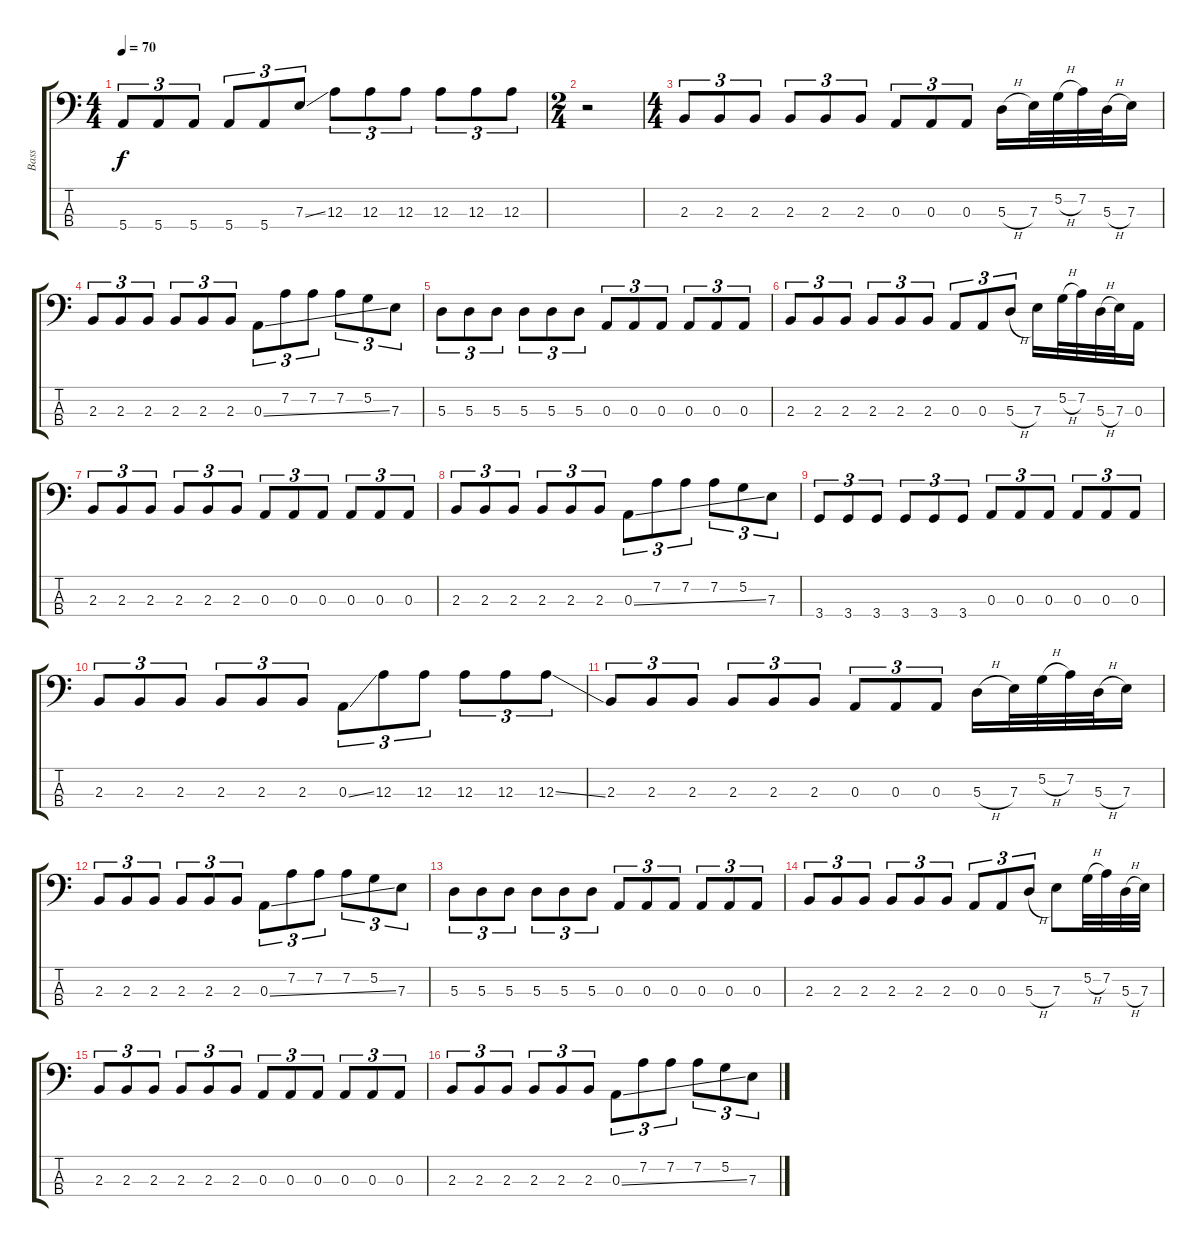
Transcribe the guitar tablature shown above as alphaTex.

\track ("Bass" "Bass") {instrument electricbasspick}
\staff {score tabs}
\tuning (G2 D2 A1 E1) {hide}
\ts (4 4)
\tempo 70
\clef f4
\ks c
5.4.8{tu (3 2) dy f} 5.4.8{tu (3 2)} 5.4.8{tu (3 2)} 5.4.8{tu (3 2)} 5.4.8{tu (3 2)} 7.3{ss}.8{tu (3 2)} 12.3.8{tu (3 2)} 12.3.8{tu (3 2)} 12.3.8{tu (3 2)} 12.3.8{tu (3 2)} 12.3.8{tu (3 2)} 12.3.8{tu (3 2)} |
\ts (2 4)
r.2 |
\ts (4 4)
2.3.8{tu (3 2)} 2.3.8{tu (3 2)} 2.3.8{tu (3 2)} 2.3.8{tu (3 2)} 2.3.8{tu (3 2)} 2.3.8{tu (3 2)} 0.3.8{tu (3 2)} 0.3.8{tu (3 2)} 0.3.8{tu (3 2)} 5.3{h}.16 7.3.32 5.2{h}.32 7.2.32 5.3{h}.32 7.3.16 |
2.3.8{tu (3 2)} 2.3.8{tu (3 2)} 2.3.8{tu (3 2)} 2.3.8{tu (3 2)} 2.3.8{tu (3 2)} 2.3.8{tu (3 2)} 0.3{ss}.8{tu (3 2)} 7.2.8{tu (3 2)} 7.2.8{tu (3 2)} 7.2.8{tu (3 2)} 5.2.8{tu (3 2)} 7.3.8{tu (3 2)} |
5.3.8{tu (3 2)} 5.3.8{tu (3 2)} 5.3.8{tu (3 2)} 5.3.8{tu (3 2)} 5.3.8{tu (3 2)} 5.3.8{tu (3 2)} 0.3.8{tu (3 2)} 0.3.8{tu (3 2)} 0.3.8{tu (3 2)} 0.3.8{tu (3 2)} 0.3.8{tu (3 2)} 0.3.8{tu (3 2)} |
2.3.8{tu (3 2)} 2.3.8{tu (3 2)} 2.3.8{tu (3 2)} 2.3.8{tu (3 2)} 2.3.8{tu (3 2)} 2.3.8{tu (3 2)} 0.3.8{tu (3 2)} 0.3.8{tu (3 2)} 5.3{h}.8{tu (3 2)} 7.3.16 5.2{h}.32 7.2.32 5.3{h}.32 7.3.32 0.3.16 |
2.3.8{tu (3 2)} 2.3.8{tu (3 2)} 2.3.8{tu (3 2)} 2.3.8{tu (3 2)} 2.3.8{tu (3 2)} 2.3.8{tu (3 2)} 0.3.8{tu (3 2)} 0.3.8{tu (3 2)} 0.3.8{tu (3 2)} 0.3.8{tu (3 2)} 0.3.8{tu (3 2)} 0.3.8{tu (3 2)} |
2.3.8{tu (3 2)} 2.3.8{tu (3 2)} 2.3.8{tu (3 2)} 2.3.8{tu (3 2)} 2.3.8{tu (3 2)} 2.3.8{tu (3 2)} 0.3{ss}.8{tu (3 2)} 7.2.8{tu (3 2)} 7.2.8{tu (3 2)} 7.2.8{tu (3 2)} 5.2.8{tu (3 2)} 7.3.8{tu (3 2)} |
3.4.8{tu (3 2)} 3.4.8{tu (3 2)} 3.4.8{tu (3 2)} 3.4.8{tu (3 2)} 3.4.8{tu (3 2)} 3.4.8{tu (3 2)} 0.3.8{tu (3 2)} 0.3.8{tu (3 2)} 0.3.8{tu (3 2)} 0.3.8{tu (3 2)} 0.3.8{tu (3 2)} 0.3.8{tu (3 2)} |
2.3.8{tu (3 2)} 2.3.8{tu (3 2)} 2.3.8{tu (3 2)} 2.3.8{tu (3 2)} 2.3.8{tu (3 2)} 2.3.8{tu (3 2)} 0.3{ss}.8{tu (3 2)} 12.3.8{tu (3 2)} 12.3.8{tu (3 2)} 12.3.8{tu (3 2)} 12.3.8{tu (3 2)} 12.3{ss}.8{tu (3 2)} |
2.3.8{tu (3 2)} 2.3.8{tu (3 2)} 2.3.8{tu (3 2)} 2.3.8{tu (3 2)} 2.3.8{tu (3 2)} 2.3.8{tu (3 2)} 0.3.8{tu (3 2)} 0.3.8{tu (3 2)} 0.3.8{tu (3 2)} 5.3{h}.16 7.3.32 5.2{h}.32 7.2.32 5.3{h}.32 7.3.16 |
2.3.8{tu (3 2)} 2.3.8{tu (3 2)} 2.3.8{tu (3 2)} 2.3.8{tu (3 2)} 2.3.8{tu (3 2)} 2.3.8{tu (3 2)} 0.3{ss}.8{tu (3 2)} 7.2.8{tu (3 2)} 7.2.8{tu (3 2)} 7.2.8{tu (3 2)} 5.2.8{tu (3 2)} 7.3.8{tu (3 2)} |
5.3.8{tu (3 2)} 5.3.8{tu (3 2)} 5.3.8{tu (3 2)} 5.3.8{tu (3 2)} 5.3.8{tu (3 2)} 5.3.8{tu (3 2)} 0.3.8{tu (3 2)} 0.3.8{tu (3 2)} 0.3.8{tu (3 2)} 0.3.8{tu (3 2)} 0.3.8{tu (3 2)} 0.3.8{tu (3 2)} |
2.3.8{tu (3 2)} 2.3.8{tu (3 2)} 2.3.8{tu (3 2)} 2.3.8{tu (3 2)} 2.3.8{tu (3 2)} 2.3.8{tu (3 2)} 0.3.8{tu (3 2)} 0.3.8{tu (3 2)} 5.3{h}.8{tu (3 2)} 7.3.8 5.2{h}.32 7.2.32 5.3{h}.32 7.3.32 |
2.3.8{tu (3 2)} 2.3.8{tu (3 2)} 2.3.8{tu (3 2)} 2.3.8{tu (3 2)} 2.3.8{tu (3 2)} 2.3.8{tu (3 2)} 0.3.8{tu (3 2)} 0.3.8{tu (3 2)} 0.3.8{tu (3 2)} 0.3.8{tu (3 2)} 0.3.8{tu (3 2)} 0.3.8{tu (3 2)} |
2.3.8{tu (3 2)} 2.3.8{tu (3 2)} 2.3.8{tu (3 2)} 2.3.8{tu (3 2)} 2.3.8{tu (3 2)} 2.3.8{tu (3 2)} 0.3{ss}.8{tu (3 2)} 7.2.8{tu (3 2)} 7.2.8{tu (3 2)} 7.2.8{tu (3 2)} 5.2.8{tu (3 2)} 7.3.8{tu (3 2)}
